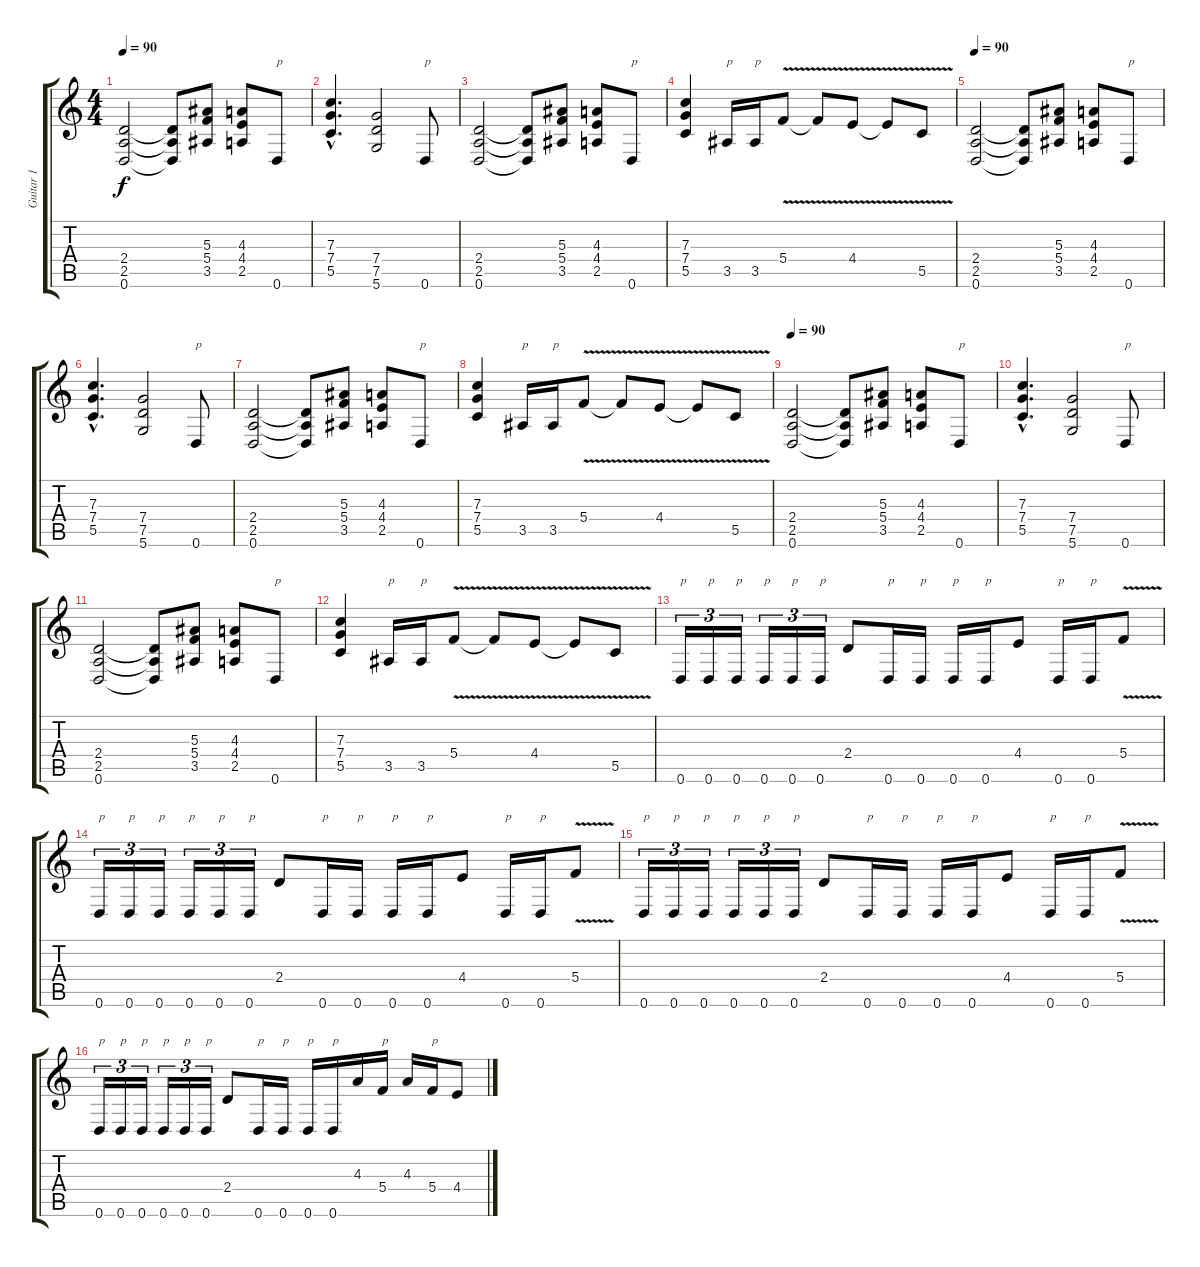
\track ("Guitar 1" "Guitar 1") {instrument distortionguitar}
\staff {score tabs}
\tuning (D4 A3 F3 C3 G2 D2) {hide}
\ts (4 4)
\tempo 90
\clef g2
\ks c
(2.4 2.5 0.6).2{dy f} (2.4{t} 2.5{t} 0.6{t}).8 (5.3 5.4 3.5).8 (4.3 4.4 2.5).8 0.6.8{txt "p"} |
(7.3{hac} 7.4{hac} 5.5{hac}).4{d} (7.4 7.5 5.6).2 0.6.8{txt "p"} |
(2.4 2.5 0.6).2 (2.4{t} 2.5{t} 0.6{t}).8 (5.3 5.4 3.5).8 (4.3 4.4 2.5).8 0.6.8{txt "p"} |
(7.3 7.4 5.5).4 3.5.16{txt "p"} 3.5.16{txt "p"} 5.4{v}.8 5.4{t}.8 4.4{v}.8 4.4{t}.8 5.5{v}.8 |
\tempo 90
(2.4 2.5 0.6).2 (2.4{t} 2.5{t} 0.6{t}).8 (5.3 5.4 3.5).8 (4.3 4.4 2.5).8 0.6.8{txt "p"} |
(7.3{hac} 7.4{hac} 5.5{hac}).4{d} (7.4 7.5 5.6).2 0.6.8{txt "p"} |
(2.4 2.5 0.6).2 (2.4{t} 2.5{t} 0.6{t}).8 (5.3 5.4 3.5).8 (4.3 4.4 2.5).8 0.6.8{txt "p"} |
(7.3 7.4 5.5).4 3.5.16{txt "p"} 3.5.16{txt "p"} 5.4{v}.8 5.4{t}.8 4.4{v}.8 4.4{t}.8 5.5{v}.8 |
\tempo 90
(2.4 2.5 0.6).2 (2.4{t} 2.5{t} 0.6{t}).8 (5.3 5.4 3.5).8 (4.3 4.4 2.5).8 0.6.8{txt "p"} |
(7.3{hac} 7.4{hac} 5.5{hac}).4{d} (7.4 7.5 5.6).2 0.6.8{txt "p"} |
(2.4 2.5 0.6).2 (2.4{t} 2.5{t} 0.6{t}).8 (5.3 5.4 3.5).8 (4.3 4.4 2.5).8 0.6.8{txt "p"} |
(7.3 7.4 5.5).4 3.5.16{txt "p"} 3.5.16{txt "p"} 5.4{v}.8 5.4{t}.8 4.4{v}.8 4.4{t}.8 5.5{v}.8 |
0.6.16{tu (3 2) txt "p"} 0.6.16{tu (3 2) txt "p"} 0.6.16{tu (3 2) txt "p"} 0.6.16{tu (3 2) txt "p"} 0.6.16{tu (3 2) txt "p"} 0.6.16{tu (3 2) txt "p"} 2.4.8 0.6.16{txt "p"} 0.6.16{txt "p"} 0.6.16{txt "p"} 0.6.16{txt "p"} 4.4.8 0.6.16{txt "p"} 0.6.16{txt "p"} 5.4{v}.8 |
0.6.16{tu (3 2) txt "p"} 0.6.16{tu (3 2) txt "p"} 0.6.16{tu (3 2) txt "p"} 0.6.16{tu (3 2) txt "p"} 0.6.16{tu (3 2) txt "p"} 0.6.16{tu (3 2) txt "p"} 2.4.8 0.6.16{txt "p"} 0.6.16{txt "p"} 0.6.16{txt "p"} 0.6.16{txt "p"} 4.4.8 0.6.16{txt "p"} 0.6.16{txt "p"} 5.4{v}.8 |
0.6.16{tu (3 2) txt "p"} 0.6.16{tu (3 2) txt "p"} 0.6.16{tu (3 2) txt "p"} 0.6.16{tu (3 2) txt "p"} 0.6.16{tu (3 2) txt "p"} 0.6.16{tu (3 2) txt "p"} 2.4.8 0.6.16{txt "p"} 0.6.16{txt "p"} 0.6.16{txt "p"} 0.6.16{txt "p"} 4.4.8 0.6.16{txt "p"} 0.6.16{txt "p"} 5.4{v}.8 |
0.6.16{tu (3 2) txt "p"} 0.6.16{tu (3 2) txt "p"} 0.6.16{tu (3 2) txt "p"} 0.6.16{tu (3 2) txt "p"} 0.6.16{tu (3 2) txt "p"} 0.6.16{tu (3 2) txt "p"} 2.4.8 0.6.16{txt "p"} 0.6.16{txt "p"} 0.6.16{txt "p"} 0.6.16{txt "p"} 4.3.16 5.4.16{txt "p"} 4.3.16 5.4.16{txt "p"} 4.4.8
